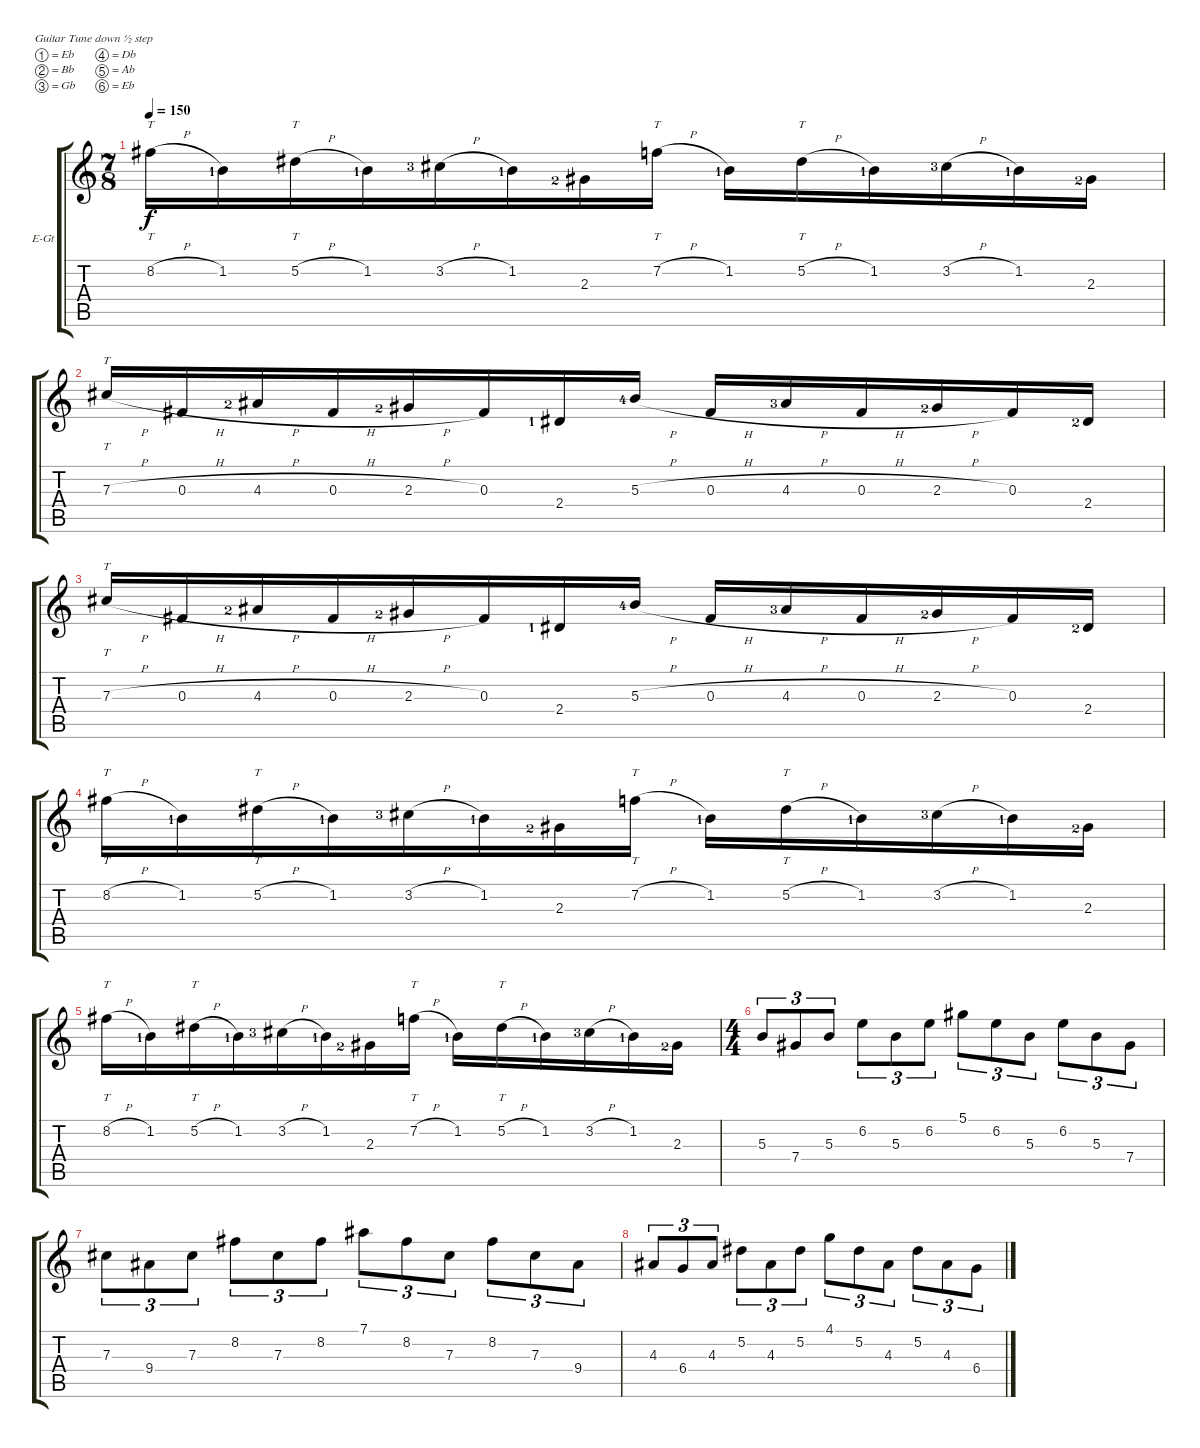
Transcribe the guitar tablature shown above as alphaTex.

\bracketExtendMode groupsimilarinstruments
\firstSystemTrackNameOrientation horizontal
\otherSystemsTrackNameOrientation horizontal
\track ("Luke Hoskin" "E-Gt") {instrument distortionguitar}
\staff {score tabs}
\tuning (Eb4 Bb3 Gb3 Db3 Ab2 Eb2)
\ts (7 8)
\tempo 150
\clef g2
\ks c
8.2{h}.16{tt dy f} 1.2{lf 2}.16 5.2{h}.16{tt} 1.2{lf 2}.16 3.2{h lf 4}.16 1.2{lf 2}.16 2.3{lf 3}.16 7.2{h}.16{tt} 1.2{lf 2}.16 5.2{h}.16{tt} 1.2{lf 2}.16 3.2{h lf 4}.16 1.2{lf 2}.16 2.3{lf 3}.16 |
7.3{h}.16{tt} 0.3{h}.16 4.3{h lf 3}.16 0.3{h}.16 2.3{h lf 3}.16 0.3.16 2.4{lf 2}.16 5.3{h lf 5}.16 0.3{h}.16 4.3{h lf 4}.16 0.3{h}.16 2.3{h lf 3}.16 0.3.16 2.4{lf 3}.16 |
7.3{h}.16{tt} 0.3{h}.16 4.3{h lf 3}.16 0.3{h}.16 2.3{h lf 3}.16 0.3.16 2.4{lf 2}.16 5.3{h lf 5}.16 0.3{h}.16 4.3{h lf 4}.16 0.3{h}.16 2.3{h lf 3}.16 0.3.16 2.4{lf 3}.16 |
8.2{h}.16{tt} 1.2{lf 2}.16 5.2{h}.16{tt} 1.2{lf 2}.16 3.2{h lf 4}.16 1.2{lf 2}.16 2.3{lf 3}.16 7.2{h}.16{tt} 1.2{lf 2}.16 5.2{h}.16{tt} 1.2{lf 2}.16 3.2{h lf 4}.16 1.2{lf 2}.16 2.3{lf 3}.16 |
8.2{h}.16{tt} 1.2{lf 2}.16 5.2{h}.16{tt} 1.2{lf 2}.16 3.2{h lf 4}.16 1.2{lf 2}.16 2.3{lf 3}.16 7.2{h}.16{tt} 1.2{lf 2}.16 5.2{h}.16{tt} 1.2{lf 2}.16 3.2{h lf 4}.16 1.2{lf 2}.16 2.3{lf 3}.16 |
\ts (4 4)
\beaming (8 2 2 2 2)
5.3.8{tu (3 2)} 7.4.8{tu (3 2)} 5.3.8{tu (3 2)} 6.2.8{tu (3 2)} 5.3.8{tu (3 2)} 6.2.8{tu (3 2)} 5.1.8{tu (3 2)} 6.2.8{tu (3 2)} 5.3.8{tu (3 2)} 6.2.8{tu (3 2)} 5.3.8{tu (3 2)} 7.4.8{tu (3 2)} |
7.3.8{tu (3 2)} 9.4.8{tu (3 2)} 7.3.8{tu (3 2)} 8.2.8{tu (3 2)} 7.3.8{tu (3 2)} 8.2.8{tu (3 2)} 7.1.8{tu (3 2)} 8.2.8{tu (3 2)} 7.3.8{tu (3 2)} 8.2.8{tu (3 2)} 7.3.8{tu (3 2)} 9.4.8{tu (3 2)} |
4.3.8{tu (3 2)} 6.4.8{tu (3 2)} 4.3.8{tu (3 2)} 5.2.8{tu (3 2)} 4.3.8{tu (3 2)} 5.2.8{tu (3 2)} 4.1.8{tu (3 2)} 5.2.8{tu (3 2)} 4.3.8{tu (3 2)} 5.2.8{tu (3 2)} 4.3.8{tu (3 2)} 6.4.8{tu (3 2)}
